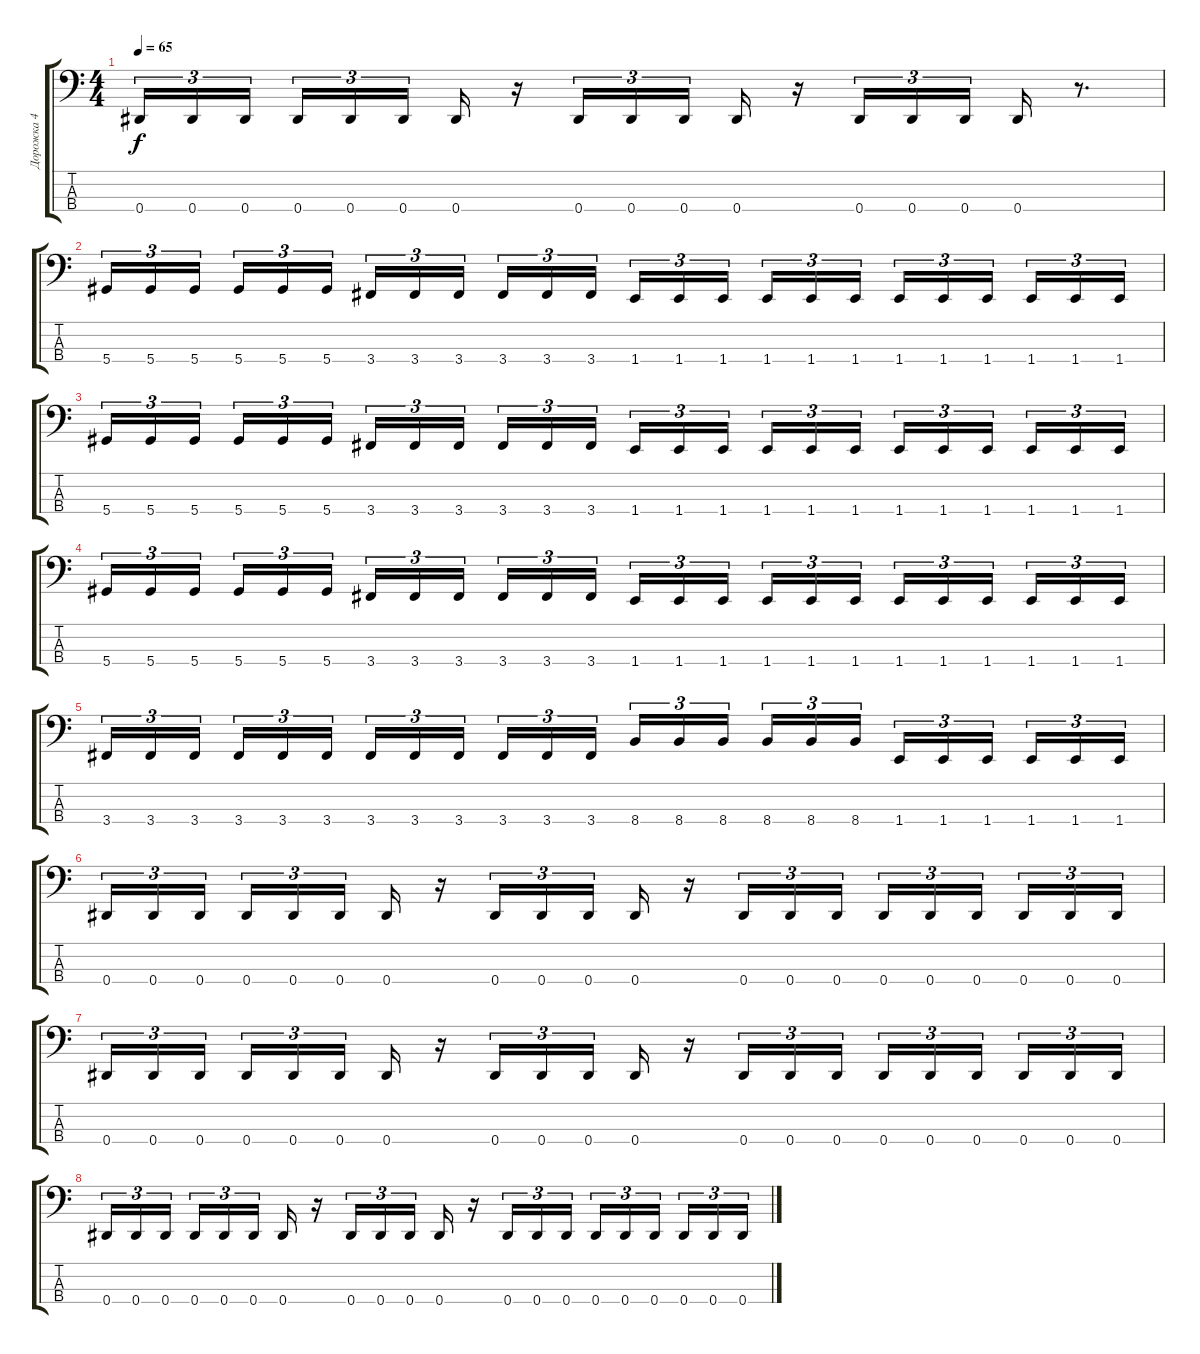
\track ("Дорожка 4" "Дорожка 4") {instrument electricbassfinger}
\staff {score tabs}
\tuning (Gb2 Db2 Ab1 Eb1) {hide}
\ts (4 4)
\tempo 65
\clef f4
\ks c
0.4.16{tu (3 2) dy f} 0.4.16{tu (3 2)} 0.4.16{tu (3 2) beam splitsecondary} 0.4.16{tu (3 2)} 0.4.16{tu (3 2)} 0.4.16{tu (3 2)} 0.4.16 r.16 0.4.16{tu (3 2)} 0.4.16{tu (3 2)} 0.4.16{tu (3 2)} 0.4.16 r.16 0.4.16{tu (3 2)} 0.4.16{tu (3 2)} 0.4.16{tu (3 2)} 0.4.16 r.8{d} |
5.4.16{tu (3 2)} 5.4.16{tu (3 2)} 5.4.16{tu (3 2) beam splitsecondary} 5.4.16{tu (3 2)} 5.4.16{tu (3 2)} 5.4.16{tu (3 2)} 3.4.16{tu (3 2)} 3.4.16{tu (3 2)} 3.4.16{tu (3 2) beam splitsecondary} 3.4.16{tu (3 2)} 3.4.16{tu (3 2)} 3.4.16{tu (3 2)} 1.4.16{tu (3 2)} 1.4.16{tu (3 2)} 1.4.16{tu (3 2) beam splitsecondary} 1.4.16{tu (3 2)} 1.4.16{tu (3 2)} 1.4.16{tu (3 2)} 1.4.16{tu (3 2)} 1.4.16{tu (3 2)} 1.4.16{tu (3 2) beam splitsecondary} 1.4.16{tu (3 2)} 1.4.16{tu (3 2)} 1.4.16{tu (3 2)} |
5.4.16{tu (3 2)} 5.4.16{tu (3 2)} 5.4.16{tu (3 2) beam splitsecondary} 5.4.16{tu (3 2)} 5.4.16{tu (3 2)} 5.4.16{tu (3 2)} 3.4.16{tu (3 2)} 3.4.16{tu (3 2)} 3.4.16{tu (3 2) beam splitsecondary} 3.4.16{tu (3 2)} 3.4.16{tu (3 2)} 3.4.16{tu (3 2)} 1.4.16{tu (3 2)} 1.4.16{tu (3 2)} 1.4.16{tu (3 2) beam splitsecondary} 1.4.16{tu (3 2)} 1.4.16{tu (3 2)} 1.4.16{tu (3 2)} 1.4.16{tu (3 2)} 1.4.16{tu (3 2)} 1.4.16{tu (3 2) beam splitsecondary} 1.4.16{tu (3 2)} 1.4.16{tu (3 2)} 1.4.16{tu (3 2)} |
5.4.16{tu (3 2)} 5.4.16{tu (3 2)} 5.4.16{tu (3 2) beam splitsecondary} 5.4.16{tu (3 2)} 5.4.16{tu (3 2)} 5.4.16{tu (3 2)} 3.4.16{tu (3 2)} 3.4.16{tu (3 2)} 3.4.16{tu (3 2) beam splitsecondary} 3.4.16{tu (3 2)} 3.4.16{tu (3 2)} 3.4.16{tu (3 2)} 1.4.16{tu (3 2)} 1.4.16{tu (3 2)} 1.4.16{tu (3 2) beam splitsecondary} 1.4.16{tu (3 2)} 1.4.16{tu (3 2)} 1.4.16{tu (3 2)} 1.4.16{tu (3 2)} 1.4.16{tu (3 2)} 1.4.16{tu (3 2) beam splitsecondary} 1.4.16{tu (3 2)} 1.4.16{tu (3 2)} 1.4.16{tu (3 2)} |
3.4.16{tu (3 2)} 3.4.16{tu (3 2)} 3.4.16{tu (3 2) beam splitsecondary} 3.4.16{tu (3 2)} 3.4.16{tu (3 2)} 3.4.16{tu (3 2)} 3.4.16{tu (3 2)} 3.4.16{tu (3 2)} 3.4.16{tu (3 2) beam splitsecondary} 3.4.16{tu (3 2)} 3.4.16{tu (3 2)} 3.4.16{tu (3 2)} 8.4.16{tu (3 2)} 8.4.16{tu (3 2)} 8.4.16{tu (3 2) beam splitsecondary} 8.4.16{tu (3 2)} 8.4.16{tu (3 2)} 8.4.16{tu (3 2)} 1.4.16{tu (3 2)} 1.4.16{tu (3 2)} 1.4.16{tu (3 2) beam splitsecondary} 1.4.16{tu (3 2)} 1.4.16{tu (3 2)} 1.4.16{tu (3 2)} |
0.4.16{tu (3 2)} 0.4.16{tu (3 2)} 0.4.16{tu (3 2) beam splitsecondary} 0.4.16{tu (3 2)} 0.4.16{tu (3 2)} 0.4.16{tu (3 2)} 0.4.16 r.16 0.4.16{tu (3 2)} 0.4.16{tu (3 2)} 0.4.16{tu (3 2)} 0.4.16 r.16 0.4.16{tu (3 2)} 0.4.16{tu (3 2)} 0.4.16{tu (3 2)} 0.4.16{tu (3 2)} 0.4.16{tu (3 2)} 0.4.16{tu (3 2) beam splitsecondary} 0.4.16{tu (3 2)} 0.4.16{tu (3 2)} 0.4.16{tu (3 2)} |
0.4.16{tu (3 2)} 0.4.16{tu (3 2)} 0.4.16{tu (3 2) beam splitsecondary} 0.4.16{tu (3 2)} 0.4.16{tu (3 2)} 0.4.16{tu (3 2)} 0.4.16 r.16 0.4.16{tu (3 2)} 0.4.16{tu (3 2)} 0.4.16{tu (3 2)} 0.4.16 r.16 0.4.16{tu (3 2)} 0.4.16{tu (3 2)} 0.4.16{tu (3 2)} 0.4.16{tu (3 2)} 0.4.16{tu (3 2)} 0.4.16{tu (3 2) beam splitsecondary} 0.4.16{tu (3 2)} 0.4.16{tu (3 2)} 0.4.16{tu (3 2)} |
0.4.16{tu (3 2)} 0.4.16{tu (3 2)} 0.4.16{tu (3 2) beam splitsecondary} 0.4.16{tu (3 2)} 0.4.16{tu (3 2)} 0.4.16{tu (3 2)} 0.4.16 r.16 0.4.16{tu (3 2)} 0.4.16{tu (3 2)} 0.4.16{tu (3 2)} 0.4.16 r.16 0.4.16{tu (3 2)} 0.4.16{tu (3 2)} 0.4.16{tu (3 2)} 0.4.16{tu (3 2)} 0.4.16{tu (3 2)} 0.4.16{tu (3 2) beam splitsecondary} 0.4.16{tu (3 2)} 0.4.16{tu (3 2)} 0.4.16{tu (3 2)}
